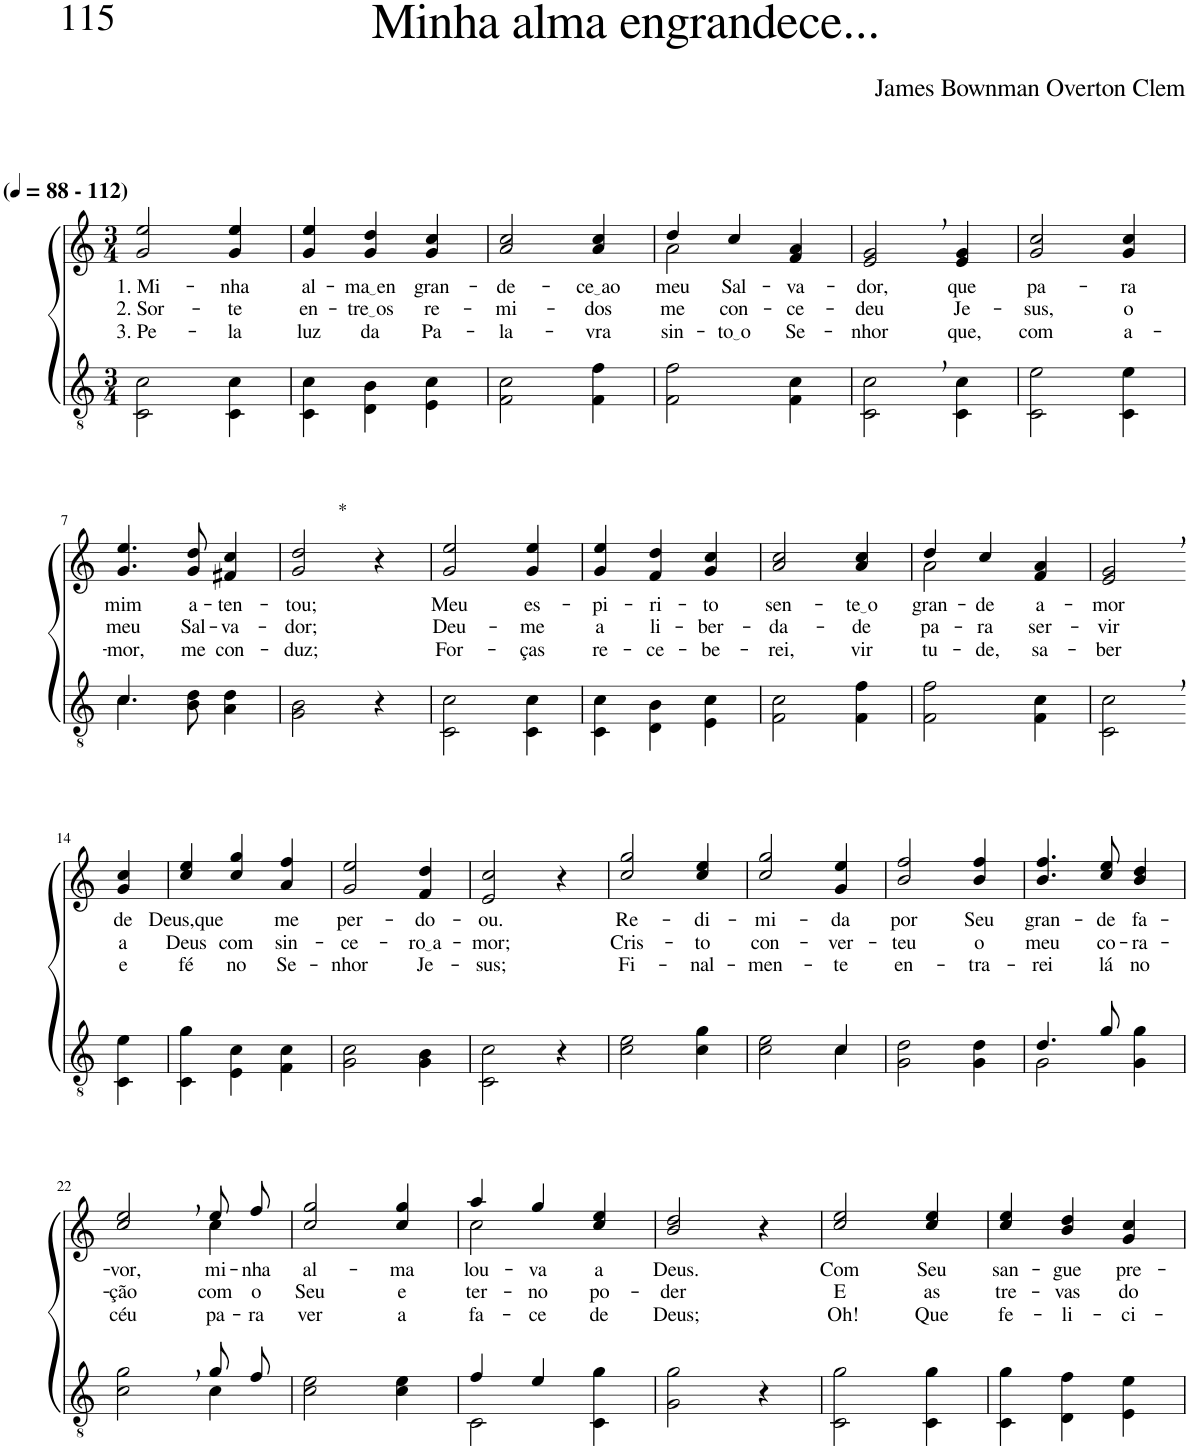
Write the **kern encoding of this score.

**kern	**kern	**text	**text	**text
*part2	*part1	*part1	*part1	*part1
*staff2	*staff1	*staff1	*staff1	*staff1
*I"Parte III e IV	*I"Parte I e II	*	*	*
*clefGv2	*clefG2	*	*	*
*Trd3c5	*Trd3c5	*	*	*
*k[]	*k[]	*	*	*
*M3/4	*M3/4	*	*	*
*MM88	*MM88	*	*	*
=1	=1	=1	=1	=1
!	!LO:TX:a:B:t=(	!	!	!
!	!LO:TX:a:B:t=- 112)	!	!	!
!	!	!LO:LY:b	!LO:LY:b	!LO:LY:b
2C\ 2c\	2g/ 2ee/	1. Mi-	2. Sor-	3. Pe-
!	!	!LO:LY:b	!LO:LY:b	!LO:LY:b
4C\ 4c\	4g/ 4ee/	-nha	-te	-la
=2	=2	=2	=2	=2
!	!	!LO:LY:b	!LO:LY:b	!LO:LY:b
4C\ 4c\	4g/ 4ee/	al-	en-	luz
!	!	!LO:LY:b	!LO:LY:b	!LO:LY:b
4D\ 4B\	4g/ 4dd/	ma en	tre os	da
!	!	!LO:LY:b	!LO:LY:b	!LO:LY:b
4E\ 4c\	4g/ 4cc/	gran-	re-	Pa-
=3	=3	=3	=3	=3
!	!	!LO:LY:b	!LO:LY:b	!LO:LY:b
2F\ 2c\	2a/ 2cc/	-de-	-mi-	-la-
!	!	!LO:LY:b	!LO:LY:b	!LO:LY:b
4F\ 4f\	4a/ 4cc/	ce ao	-dos	-vra
=4	=4	=4	=4	=4
*	*^	*	*	*
!	!	!	!LO:LY:b	!LO:LY:b	!LO:LY:b
2F\ 2f\	4dd/	2a\	meu	me	sin-
!	!	!	!LO:LY:b	!LO:LY:b	!LO:LY:b
.	4cc/	.	Sal-	con-	to o
!	!	!	!LO:LY:b	!LO:LY:b	!LO:LY:b
4F\ 4c\	4f/ 4a/	4ryy	-va-	-ce-	Se-
=5	=5	=5	=5	=5	=5
!	!	!	!LO:LY:b	!LO:LY:b	!LO:LY:b
*	*v	*v	*	*	*
2C\, 2c\,	2e/, 2g/,	-dor,	-deu	-nhor
!	!	!LO:LY:b	!LO:LY:b	!LO:LY:b
4C\ 4c\	4e/ 4g/	que	Je-	que,
=6	=6	=6	=6	=6
!	!	!LO:LY:b	!LO:LY:b	!LO:LY:b
2C\ 2e\	2g/ 2cc/	pa-	-sus,	com
!	!	!LO:LY:b	!LO:LY:b	!LO:LY:b
4C\ 4e\	4g/ 4cc/	-ra	o	a-
!!LO:LB:g=z
=7	=7	=7	=7	=7
*^	*	*	*	*
!	!	!	!LO:LY:b	!LO:LY:b	!LO:LY:b
4.c/	4.c\	4.g/ 4.ee/	mim	meu	-mor,
!	!	!	!LO:LY:b	!LO:LY:b	!LO:LY:b
4.ryy	8B\ 8d\	8g/ 8dd/	a-	Sal-	me
!	!	!	!LO:LY:b	!LO:LY:b	!LO:LY:b
.	4A\ 4d\	4f#X/ 4cc/	-ten-	-va-	con-
=8	=8	=8	=8	=8	=8
!	!	!LO:TX:a:t=*	!	!	!
!	!	!	!LO:LY:b	!LO:LY:b	!LO:LY:b
*v	*v	*	*	*	*
2G\ 2B\	2g/ 2dd/	-tou;	-dor;	-duz;
4r	4r	.	.	.
=9	=9	=9	=9	=9
!	!	!LO:LY:b	!LO:LY:b	!LO:LY:b
2C\ 2c\	2g/ 2ee/	Meu	Deu-	For-
!	!	!LO:LY:b	!LO:LY:b	!LO:LY:b
4C\ 4c\	4g/ 4ee/	es-	-me	-ças
=10	=10	=10	=10	=10
!	!	!LO:LY:b	!LO:LY:b	!LO:LY:b
4C\ 4c\	4g/ 4ee/	-pi-	a	re-
!	!	!LO:LY:b	!LO:LY:b	!LO:LY:b
4D\ 4B\	4f/ 4dd/	-ri-	li-	-ce-
!	!	!LO:LY:b	!LO:LY:b	!LO:LY:b
4E\ 4c\	4g/ 4cc/	-to	-ber-	-be-
=11	=11	=11	=11	=11
!	!	!LO:LY:b	!LO:LY:b	!LO:LY:b
2F\ 2c\	2a/ 2cc/	sen-	-da-	-rei,
!	!	!LO:LY:b	!LO:LY:b	!LO:LY:b
4F\ 4f\	4a/ 4cc/	te o	-de	vir-
=12	=12	=12	=12	=12
*	*^	*	*	*
!	!	!	!LO:LY:b	!LO:LY:b	!LO:LY:b
2F\ 2f\	4dd/	2a\	gran-	pa-	-tu-
!	!	!	!LO:LY:b	!LO:LY:b	!LO:LY:b
.	4cc/	.	-de	-ra	-de,
!	!	!	!LO:LY:b	!LO:LY:b	!LO:LY:b
4F\ 4c\	4f/ 4a/	4ryy	a-	ser-	sa-
=13	=13	=13	=13	=13	=13
!	!	!	!LO:LY:b	!LO:LY:b	!LO:LY:b
*	*v	*v	*	*	*
2C\, 2c\,	2e/, 2g/,	-mor	-vir	-ber
!!LO:LB:g=z
=14-	=14-	=14-	=14-	=14-
!	!	!LO:LY:b	!LO:LY:b	!LO:LY:b
4C\ 4e\	4g/ 4cc/	de	a	e
=15	=15	=15	=15	=15
!	!	!LO:LY:b	!LO:LY:b	!LO:LY:b
4C\ 4g\	4cc/ 4ee/	Deus,que	Deus	fé
!	!	!	!LO:LY:b	!LO:LY:b
4E\ 4c\	4cc/ 4gg/	.	com	no
!	!	!LO:LY:b	!LO:LY:b	!LO:LY:b
4F\ 4c\	4a/ 4ff/	me	sin-	Se-
=16	=16	=16	=16	=16
!	!	!LO:LY:b	!LO:LY:b	!LO:LY:b
2G\ 2c\	2g/ 2ee/	per-	-ce-	-nhor
!	!	!LO:LY:b	!LO:LY:b	!LO:LY:b
4G\ 4B\	4f/ 4dd/	-do-	ro a	Je-
=17	=17	=17	=17	=17
!	!	!LO:LY:b	!LO:LY:b	!LO:LY:b
2C\ 2c\	2e/ 2cc/	-ou.	-mor;	-sus;
4r	4r	.	.	.
=18	=18	=18	=18	=18
!	!	!LO:LY:b	!LO:LY:b	!LO:LY:b
2c\ 2e\	2cc/ 2gg/	Re-	Cris-	Fi-
!	!	!LO:LY:b	!LO:LY:b	!LO:LY:b
4c\ 4g\	4cc/ 4ee/	-di-	-to	-nal-
=19	=19	=19	=19	=19
*^	*	*	*	*
!	!	!	!LO:LY:b	!LO:LY:b	!LO:LY:b
2c\ 2e\	2ryy	2cc/ 2gg/	-mi-	con-	-men-
!	!	!	!LO:LY:b	!LO:LY:b	!LO:LY:b
4c\	4c/	4g/ 4ee/	-da	-ver-	-te
=20	=20	=20	=20	=20	=20
!	!	!	!LO:LY:b	!LO:LY:b	!LO:LY:b
*v	*v	*	*	*	*
2G\ 2d\	2b/ 2ff/	por	-teu	en-
!	!	!LO:LY:b	!LO:LY:b	!LO:LY:b
4G\ 4d\	4b/ 4ff/	Seu	o	-tra-
=21	=21	=21	=21	=21
*^	*	*	*	*
!	!	!	!LO:LY:b	!LO:LY:b	!LO:LY:b
4.d/	2G\	4.b/ 4.ff/	gran-	meu	-rei
!	!	!	!LO:LY:b	!LO:LY:b	!LO:LY:b
8g/	.	8cc/ 8ee/	-de	co-	lá
!	!	!	!LO:LY:b	!LO:LY:b	!LO:LY:b
4ryy	4G\ 4g\	4b/ 4dd/	fa-	-ra-	no
!!LO:LB:g=z
=22	=22	=22	=22	=22	=22
!	!	!	!LO:LY:b	!LO:LY:b	!LO:LY:b
*	*	*^	*	*	*
2ryy	2c\ 2g\	2cc/, 2ee/,	2ryy	-vor,	-ção	céu
!	!	!	!	!LO:LY:b	!LO:LY:b	!LO:LY:b
8g/L	4c\	8ee/L	4cc\	mi-	com	pa-
!	!	!	!	!LO:LY:b	!LO:LY:b	!LO:LY:b
8f/J	.	8ff/J	.	-nha	o	-ra
*v	*v	*	*	*	*	*
*	*v	*v	*	*	*
=23	=23	=23	=23	=23
!	!	!LO:LY:b	!LO:LY:b	!LO:LY:b
2c\ 2e\	2cc/ 2gg/	al-	Seu	ver
!	!	!LO:LY:b	!LO:LY:b	!LO:LY:b
4c\ 4e\	4cc/ 4gg/	-ma	e-	a
=24	=24	=24	=24	=24
*^	*^	*	*	*
!	!	!	!	!LO:LY:b	!LO:LY:b	!LO:LY:b
4f/	2C\	4aa/	2cc\	lou-	-ter-	fa-
!	!	!	!	!LO:LY:b	!LO:LY:b	!LO:LY:b
4e/	.	4gg/	.	-va	-no	-ce
!	!	!	!	!LO:LY:b	!LO:LY:b	!LO:LY:b
4ryy	4C\ 4g\	4cc/ 4ee/	4ryy	a	po-	de
=25	=25	=25	=25	=25	=25	=25
!	!	!	!	!LO:LY:b	!LO:LY:b	!LO:LY:b
*v	*v	*	*	*	*	*
*	*v	*v	*	*	*
2G\ 2g\	2b/ 2dd/	Deus.	-der	Deus;
4r	4r	.	.	.
=26	=26	=26	=26	=26
!	!	!LO:LY:b	!LO:LY:b	!LO:LY:b
2C\ 2g\	2cc/ 2ee/	Com	E	Oh!
!	!	!LO:LY:b	!LO:LY:b	!LO:LY:b
4C\ 4g\	4cc/ 4ee/	Seu	as	Que
=27	=27	=27	=27	=27
!	!	!LO:LY:b	!LO:LY:b	!LO:LY:b
4C\ 4g\	4cc/ 4ee/	san-	tre-	fe-
!	!	!LO:LY:b	!LO:LY:b	!LO:LY:b
4D\ 4f\	4b/ 4dd/	-gue	-vas	-li-
!	!	!LO:LY:b	!LO:LY:b	!LO:LY:b
4E\ 4e\	4g/ 4cc/	pre-	do	-ci-
=	=	=	=	=
*-	*-	*-	*-	*-
